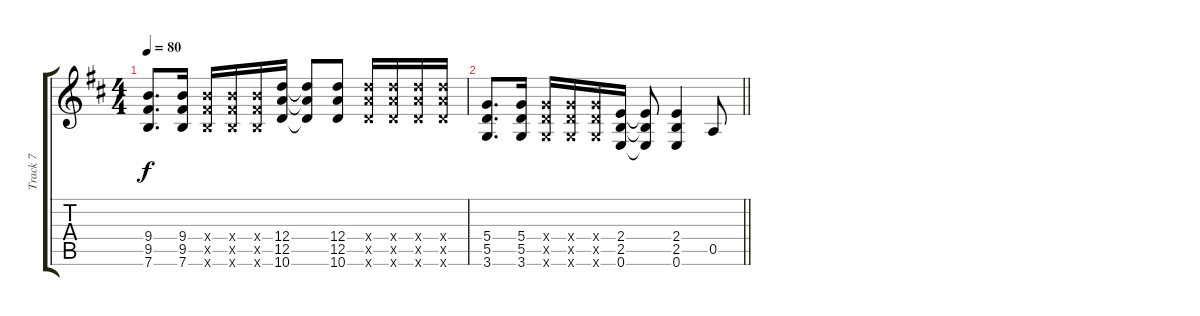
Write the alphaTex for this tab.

\track ("Track 7" "Track 7") {instrument distortionguitar}
\staff {score tabs}
\tuning (E4 B3 G3 D3 A2 E2) {hide}
\ts (4 4)
\tempo 80
\clef g2
\ks bminor
(9.4 9.5 7.6).8{d dy f} (9.4 9.5 7.6).16 (9.4{x} 9.5{x} 7.6{x}).16 (9.4{x} 9.5{x} 7.6{x}).16 (9.4{x} 9.5{x} 7.6{x}).16 (12.4 12.5 10.6).16 (12.4{t} 12.5{t} 10.6{t}).8 (12.4 12.5 10.6).8 (12.4{x} 12.5{x} 10.6{x}).16 (12.4{x} 12.5{x} 10.6{x}).16 (12.4{x} 12.5{x} 10.6{x}).16 (12.4{x} 12.5{x} 10.6{x}).16 |
\barLineRight lightlight
(5.4 5.5 3.6).8{d} (5.4 5.5 3.6).16 (5.4{x} 5.5{x} 3.6{x}).16 (5.4{x} 5.5{x} 3.6{x}).16 (5.4{x} 5.5{x} 3.6{x}).16 (2.4 2.5 0.6).16 (2.4{t} 2.5{t} 0.6{t}).8 (2.4 2.5 0.6).4 0.5.8
